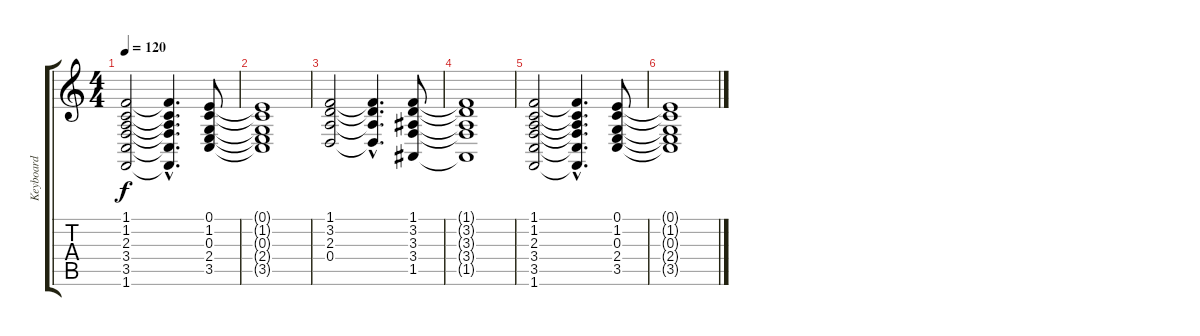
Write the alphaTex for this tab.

\track ("Keyboard" "Keyboard") {instrument synthstrings1}
\staff {score tabs}
\tuning (E4 B3 G3 D3 A2 E2) {hide}
\ts (4 4)
\tempo 120
\clef g2
\ks c
(1.1 1.2 2.3 3.4 3.5 1.6).2{dy f} (1.1{hac t} 1.2{hac t} 2.3{hac t} 3.4{hac t} 3.5{hac t} 1.6{hac t}).4{d} (0.1 1.2 0.3 2.4 3.5).8 |
(0.1{t} 1.2{t} 0.3{t} 2.4{t} 3.5{t}).1 |
(1.1 3.2 2.3 0.4).2{volume 0} (1.1{hac t} 3.2{hac t} 2.3{hac t} 0.4{hac t}).4{d} (1.1 3.2 3.3 3.4 1.5).8 |
(1.1{t} 3.2{t} 3.3{t} 3.4{t} 1.5{t}).1 |
(1.1 1.2 2.3 3.4 3.5 1.6).2 (1.1{hac t} 1.2{hac t} 2.3{hac t} 3.4{hac t} 3.5{hac t} 1.6{hac t}).4{d} (0.1 1.2 0.3 2.4 3.5).8 |
(0.1{t} 1.2{t} 0.3{t} 2.4{t} 3.5{t}).1
